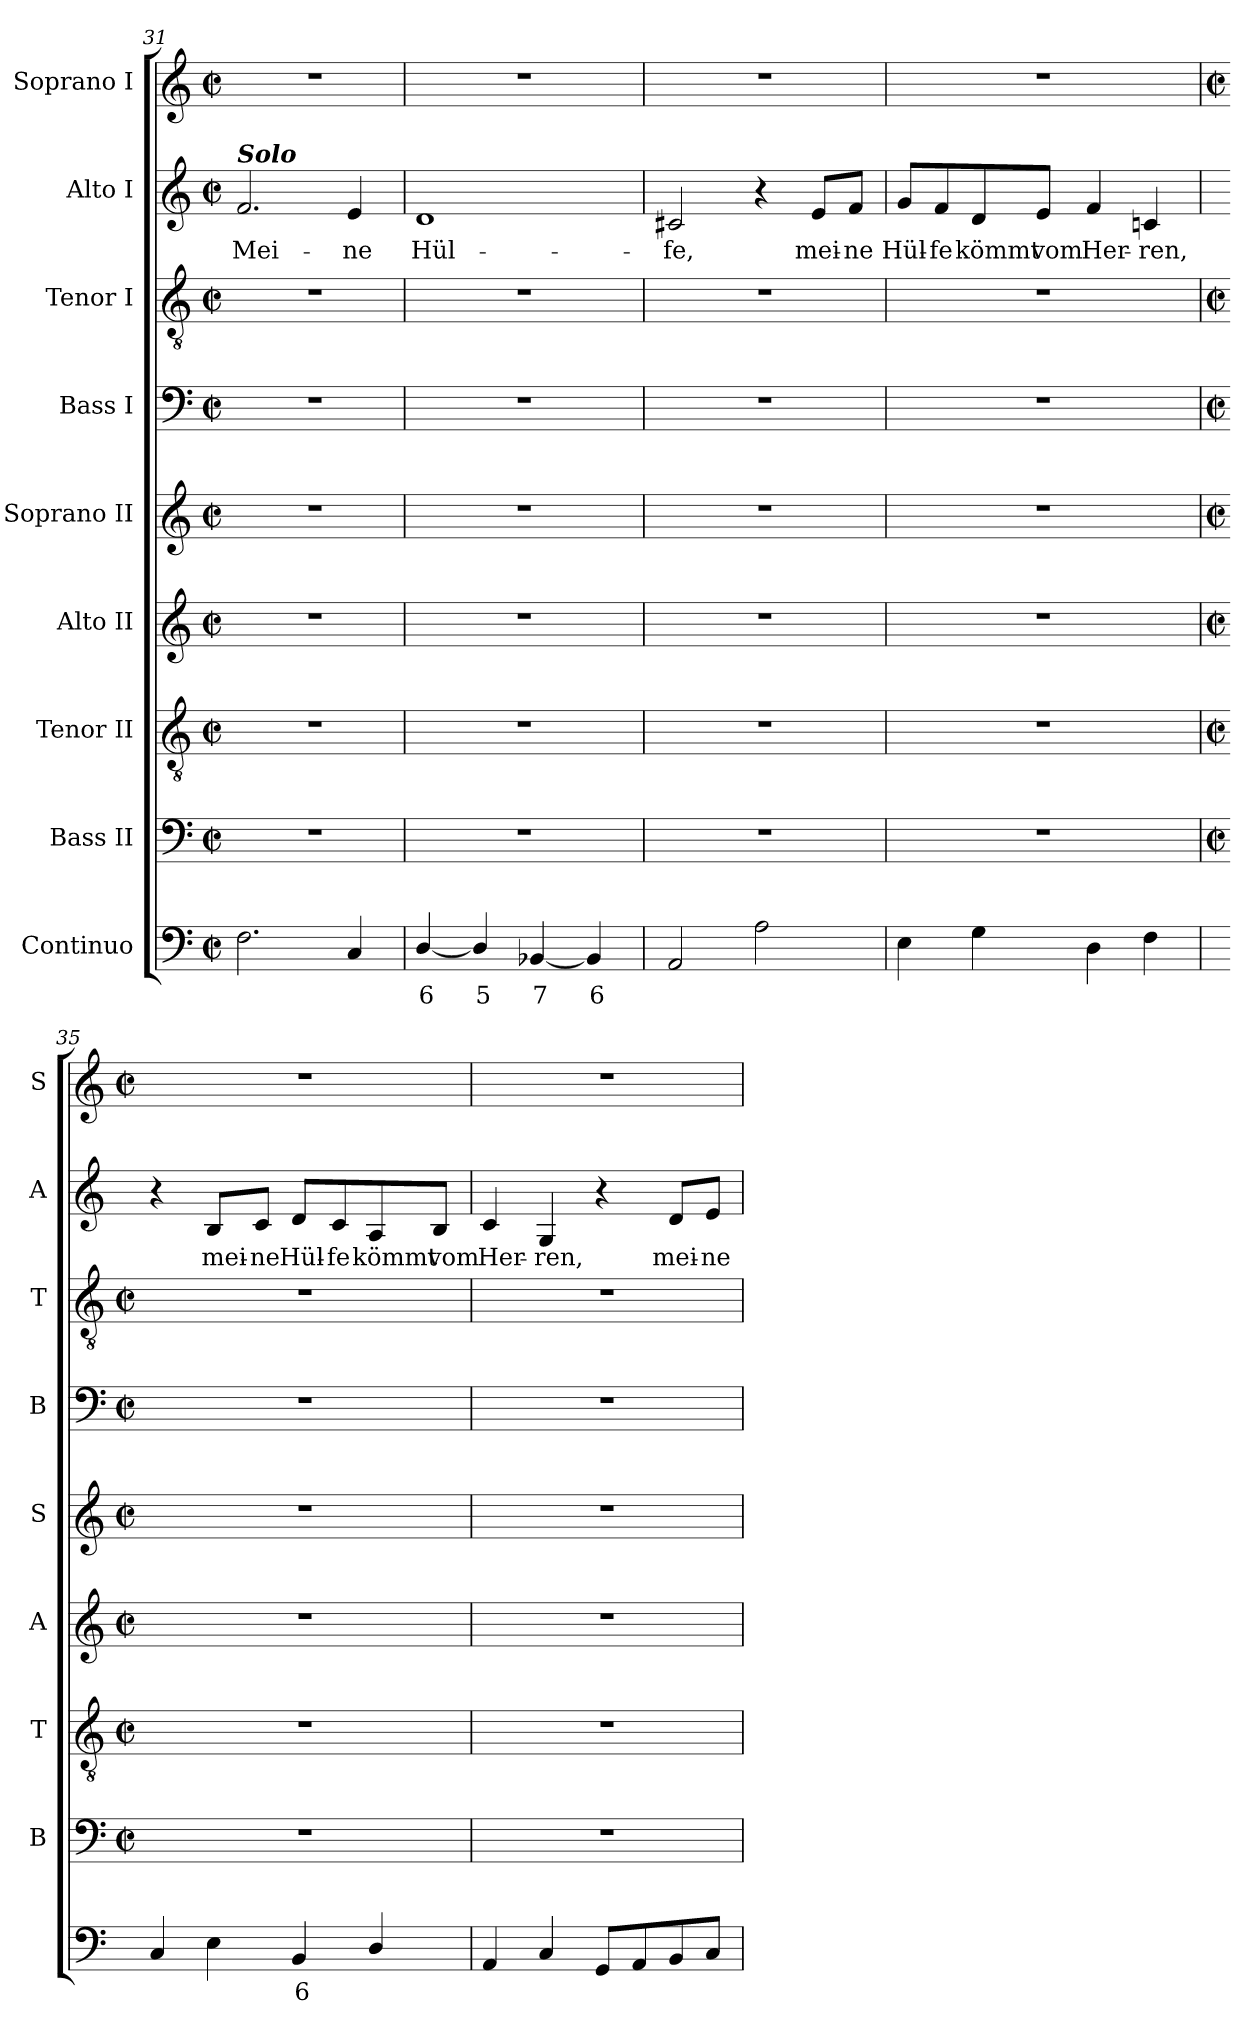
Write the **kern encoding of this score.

**kern	**text	**kern	**kern	**kern	**kern	**kern	**kern	**kern	**text	**kern
*part9	*part9	*part8	*part7	*part6	*part5	*part4	*part3	*part2	*part2	*part1
*staff9	*staff9	*staff8	*staff7	*staff6	*staff5	*staff4	*staff3	*staff2	*staff2	*staff1
*I"Continuo	*	*I"Bass II	*I"Tenor II	*I"Alto II	*I"Soprano II	*I"Bass I	*I"Tenor I	*I"Alto I	*	*I"Soprano I
*	*	*I'B	*I'T	*I'A	*I'S	*I'B	*I'T	*I'A	*	*I'S
*clefF4	*	*clefF4	*clefGv2	*clefG2	*clefG2	*clefF4	*clefGv2	*clefG2	*	*clefG2
*k[]	*	*k[]	*k[]	*k[]	*k[]	*k[]	*k[]	*k[]	*	*k[]
*C:	*	*C:	*C:	*C:	*C:	*C:	*C:	*C:	*	*C:
*M2/2	*	*M2/2	*M2/2	*M2/2	*M2/2	*M2/2	*M2/2	*M2/2	*	*M2/2
*met(c|)	*	*met(c|)	*met(c|)	*met(c|)	*met(c|)	*met(c|)	*met(c|)	*met(c|)	*	*met(c|)
=31	=31	=31	=31	=31	=31	=31	=31	=31	=31	=31
!	!	!	!	!	!	!	!	!LO:TX:a:Bi:t=Solo	!	!
!	!	!	!	!	!	!	!	!	!LO:LY:b	!
2.F	.	1r	1r	1r	1r	1r	1r	2.f	Mei-	1r
!	!	!	!	!	!	!	!	!	!LO:LY:b	!
4C	.	.	.	.	.	.	.	4e	-ne	.
=32	=32	=32	=32	=32	=32	=32	=32	=32	=32	=32
!	!LO:LY:b	!	!	!	!	!	!	!	!LO:LY:b	!
[4D/	6	1r	1r	1r	1r	1r	1r	1d	Hül-	1r
!	!LO:LY:b	!	!	!	!	!	!	!	!	!
4D/]	5	.	.	.	.	.	.	.	.	.
!	!LO:LY:b	!	!	!	!	!	!	!	!	!
[4BB-X	7	.	.	.	.	.	.	.	.	.
!	!LO:LY:b	!	!	!	!	!	!	!	!	!
4BB-]	6	.	.	.	.	.	.	.	.	.
=33	=33	=33	=33	=33	=33	=33	=33	=33	=33	=33
!	!	!	!	!	!	!	!	!	!LO:LY:b	!
2AA	.	1r	1r	1r	1r	1r	1r	2c#X	-fe,	1r
2A	.	.	.	.	.	.	.	4r	.	.
!	!	!	!	!	!	!	!	!	!LO:LY:b	!
.	.	.	.	.	.	.	.	8e/L	mei-	.
!	!	!	!	!	!	!	!	!	!LO:LY:b	!
.	.	.	.	.	.	.	.	8f/J	-ne	.
=34	=34	=34	=34	=34	=34	=34	=34	=34	=34	=34
!	!	!	!	!	!	!	!	!	!LO:LY:b	!
4E	.	1r	1r	1r	1r	1r	1r	8g/L	Hül-	1r
!	!	!	!	!	!	!	!	!	!LO:LY:b	!
.	.	.	.	.	.	.	.	8f/	-fe	.
!	!	!	!	!	!	!	!	!	!LO:LY:b	!
4G	.	.	.	.	.	.	.	8d/	kömmt	.
!	!	!	!	!	!	!	!	!	!LO:LY:b	!
.	.	.	.	.	.	.	.	8e/J	vom	.
!	!	!	!	!	!	!	!	!	!LO:LY:b	!
4D	.	.	.	.	.	.	.	4f	Her-	.
!	!	!	!	!	!	!	!	!	!LO:LY:b	!
4F	.	.	.	.	.	.	.	4cn	-ren,	.
!!LO:LB:g=z
=35	=35	=35	=35	=35	=35	=35	=35	=35	=35	=35
*	*	*M2/2	*M2/2	*M2/2	*M2/2	*M2/2	*M2/2	*	*	*M2/2
*	*	*met(c|)	*met(c|)	*met(c|)	*met(c|)	*met(c|)	*met(c|)	*	*	*met(c|)
4C	.	1r	1r	1r	1r	1r	1r	4r	.	1r
!	!	!	!	!	!	!	!	!	!LO:LY:b	!
4E	.	.	.	.	.	.	.	8B/L	mei-	.
!	!	!	!	!	!	!	!	!	!LO:LY:b	!
.	.	.	.	.	.	.	.	8c/J	-ne	.
!	!LO:LY:b	!	!	!	!	!	!	!	!LO:LY:b	!
4BB	6	.	.	.	.	.	.	8d/L	Hül-	.
!	!	!	!	!	!	!	!	!	!LO:LY:b	!
.	.	.	.	.	.	.	.	8c/	-fe	.
!	!	!	!	!	!	!	!	!	!LO:LY:b	!
4D/	.	.	.	.	.	.	.	8A/	kömmt	.
!	!	!	!	!	!	!	!	!	!LO:LY:b	!
.	.	.	.	.	.	.	.	8B/J	vom	.
=36	=36	=36	=36	=36	=36	=36	=36	=36	=36	=36
!	!	!	!	!	!	!	!	!	!LO:LY:b	!
4AA	.	1r	1r	1r	1r	1r	1r	4c	Her-	1r
!	!	!	!	!	!	!	!	!	!LO:LY:b	!
4C	.	.	.	.	.	.	.	4G	-ren,	.
8GGL	.	.	.	.	.	.	.	4r	.	.
8AA	.	.	.	.	.	.	.	.	.	.
!	!	!	!	!	!	!	!	!	!LO:LY:b	!
8BB	.	.	.	.	.	.	.	8d/L	mei-	.
!	!	!	!	!	!	!	!	!	!LO:LY:b	!
8CJ	.	.	.	.	.	.	.	8e/J	-ne	.
=	=	=	=	=	=	=	=	=	=	=
*-	*-	*-	*-	*-	*-	*-	*-	*-	*-	*-
